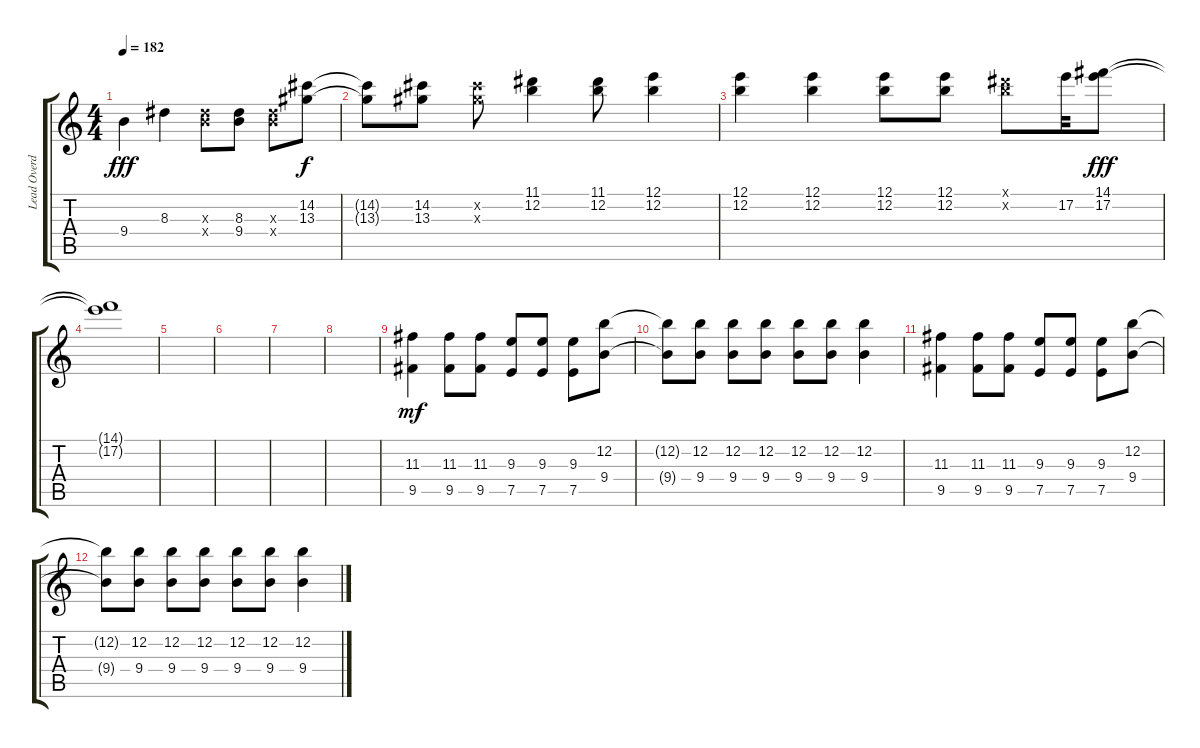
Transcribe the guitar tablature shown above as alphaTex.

\track ("Lead Overdrive Guitar" "Lead Overd") {instrument overdrivenguitar}
\staff {score tabs}
\tuning (E4 B3 G3 D3 A2 E2) {hide}
\ts (4 4)
\tempo 182
\clef g2
\ks c
9.4.4{dy fff} 8.3.4 (8.3{x} 9.4{x}).8 (8.3 9.4).8 (8.3{x} 9.4{x}).8 (14.2 13.3).8{dy f} |
(14.2{t} 13.3{t}).8 (14.2 13.3).8 (14.2{x} 13.3{x}).8 (11.1 12.2).4 (11.1 12.2).8 (12.1 12.2).4 |
(12.1 12.2).4 (12.1 12.2).4 (12.1 12.2).8 (12.1 12.2).8 (11.1{x} 12.2{x}).8 17.2.32 (14.1 17.2).8{dy fff} |
(14.1{t} 17.2{t}).1 |
|
|
|
|
(11.3 9.5).4{dy mf} (11.3 9.5).8 (11.3 9.5).8 (9.3 7.5).8 (9.3 7.5).8 (9.3 7.5).8 (12.2 9.4).8 |
(12.2{t} 9.4{t}).8 (12.2 9.4).8 (12.2 9.4).8 (12.2 9.4).8 (12.2 9.4).8 (12.2 9.4).8 (12.2 9.4).4 |
(11.3 9.5).4 (11.3 9.5).8 (11.3 9.5).8 (9.3 7.5).8 (9.3 7.5).8 (9.3 7.5).8 (12.2 9.4).8 |
(12.2{t} 9.4{t}).8 (12.2 9.4).8 (12.2 9.4).8 (12.2 9.4).8 (12.2 9.4).8 (12.2 9.4).8 (12.2 9.4).4
